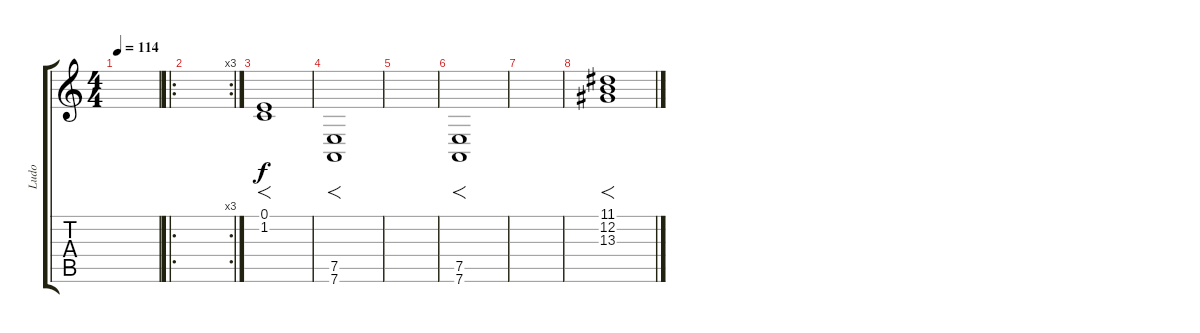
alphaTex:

\track ("Ludo" "Ludo") {instrument fx7echoes}
\staff {score tabs}
\tuning (E4 B3 G3 D3 A2 D2) {hide}
\ts (4 4)
\tempo 114
\clef g2
\ks c
|
\ro
\rc 3
|
(0.1 1.2).1{f} |
(7.5 7.6).1{f} |
|
(7.5 7.6).1{f} |
|
(11.1 12.2 13.3).1{f}
